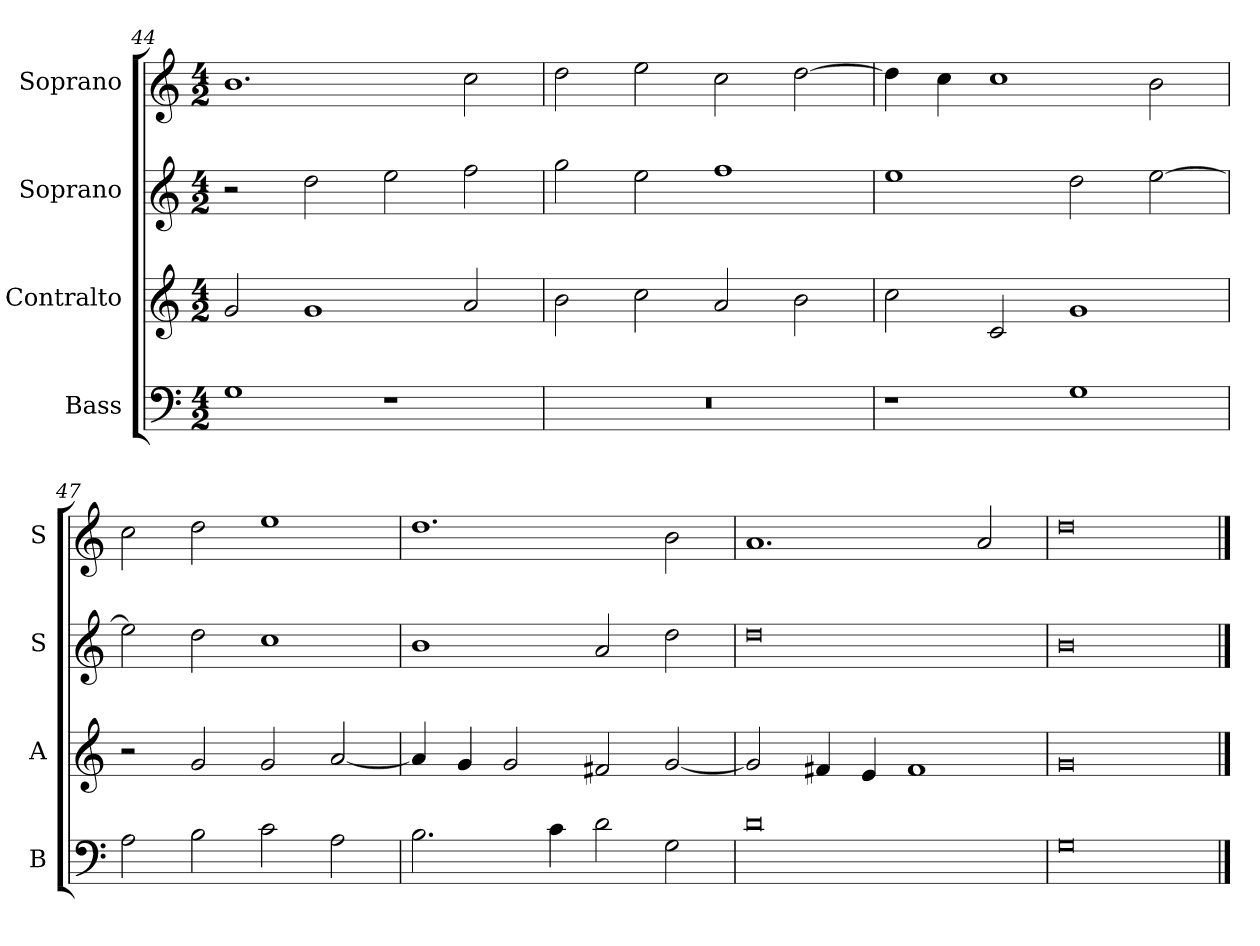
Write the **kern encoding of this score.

**kern	**kern	**kern	**kern
*part4	*part3	*part2	*part1
*staff4	*staff3	*staff2	*staff1
*I"Bass	*I"Contralto	*I"Soprano	*I"Soprano
*I'B	*I'A	*I'S	*I'S
*clefF4	*clefG2	*clefG2	*clefG2
*k[]	*k[]	*k[]	*k[]
*G:mix	*G:mix	*G:mix	*G:mix
*M4/2	*M4/2	*M4/2	*M4/2
=44	=44	=44	=44
1G	2g	2r	1.b
.	1g	2dd	.
1r	.	2ee	.
.	2a	2ff	2cc
=45	=45	=45	=45
0r	2b	2gg	2dd
.	2cc	2ee	2ee
.	2a	1ff	2cc
.	2b	.	[2dd
=46	=46	=46	=46
1r	2cc	1ee	4dd]
.	.	.	4cc
.	2c	.	1cc
1G	1g	2dd	.
.	.	[2ee	2b
=47	=47	=47	=47
2A	2r	2ee]	2cc
2B	2g	2dd	2dd
2c	2g	1cc	1ee
2A	[2a	.	.
=48	=48	=48	=48
2.B	4a]	1b	1.dd
.	4g	.	.
.	2g	.	.
4c	.	.	.
2d	2f#X	2a	.
2G	[2g	2dd	2b
=49	=49	=49	=49
0d	2g]	0dd	1.a
.	4f#X	.	.
.	4e	.	.
.	1f#	.	.
.	.	.	2a
=50	=50	=50	=50
0G	0g	0b	0dd
==	==	==	==
*-	*-	*-	*-
